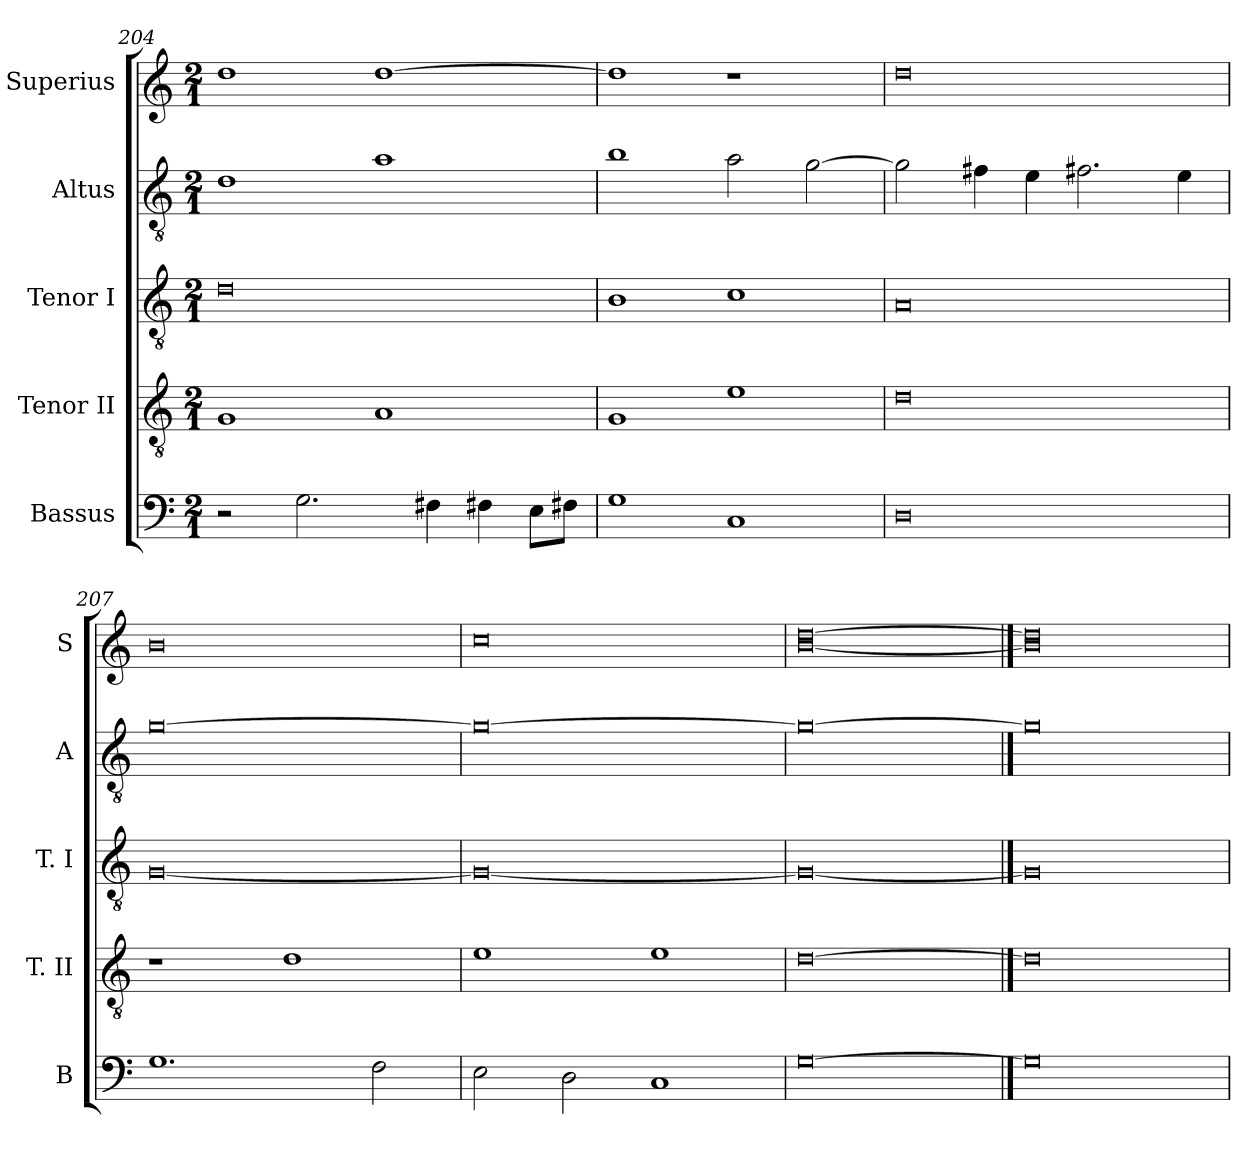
**kern	**kern	**kern	**kern	**kern
*part5	*part4	*part3	*part2	*part1
*staff5	*staff4	*staff3	*staff2	*staff1
*I"Bassus	*I"Tenor II	*I"Tenor I	*I"Altus	*I"Superius
*I'B	*I'T. II	*I'T. I	*I'A	*I'S
*clefF4	*clefGv2	*clefGv2	*clefGv2	*clefG2
*k[]	*k[]	*k[]	*k[]	*k[]
*C:	*C:	*C:	*C:	*C:
*M2/1	*M2/1	*M2/1	*M2/1	*M2/1
=204	=204	=204	=204	=204
2r	1G	0d	1d	1dd
2.G	.	.	.	.
.	1A	.	1a	[1dd
4F#X	.	.	.	.
4F#X	.	.	.	.
8EL	.	.	.	.
8F#XJ	.	.	.	.
=205	=205	=205	=205	=205
1G	1G	1B	1b	1dd]
1C	1e	1c	2a	1r
.	.	.	[2g	.
=206	=206	=206	=206	=206
0D	0d	0A	2g]	0dd
.	.	.	4f#X	.
.	.	.	4e	.
.	.	.	2.f#X	.
.	.	.	4e	.
=207	=207	=207	=207	=207
1.G	1r	[0G	[0g	0b
.	1d	.	.	.
2F	.	.	.	.
=208	=208	=208	=208	=208
2E	1e	0G_	0g_	0cc
2D	.	.	.	.
1C	1e	.	.	.
=209	=209	=209	=209	=209
[0G	[0d	0G_	0g_	[0b [0dd
==210	==210	==210	==210	==210
0G]	0d]	0G]	0g]	0b] 0dd]
=	=	=	=	=
*-	*-	*-	*-	*-
